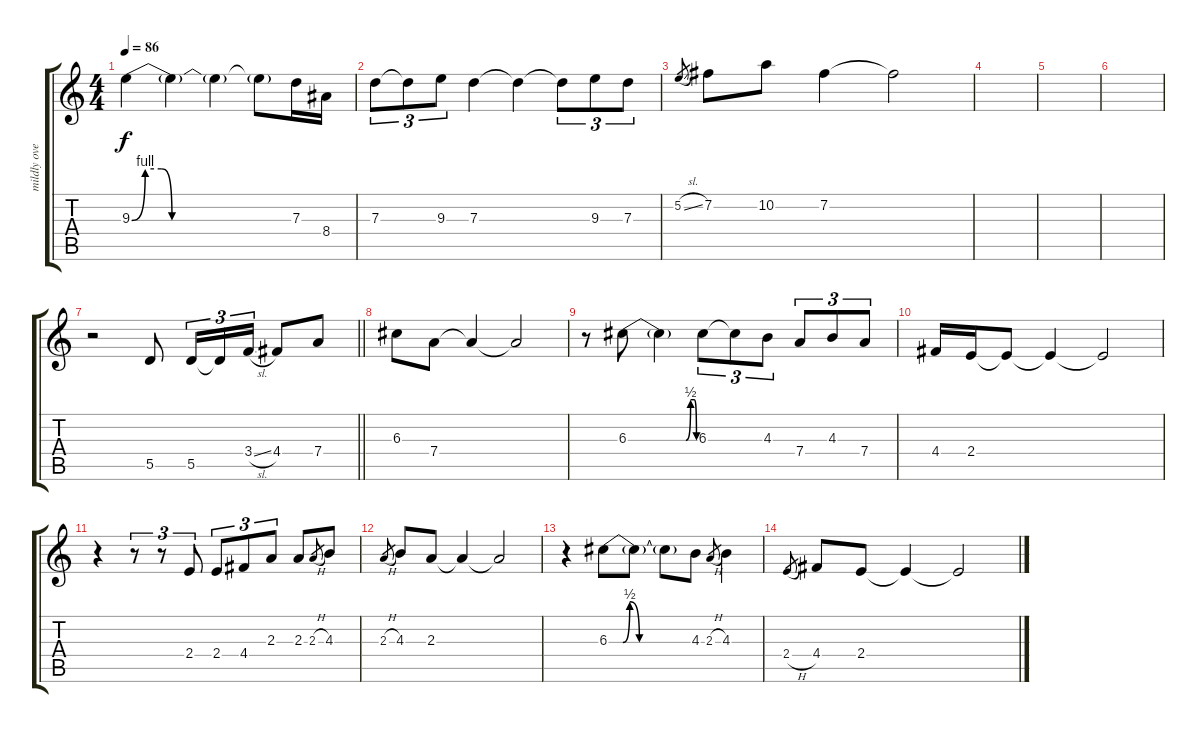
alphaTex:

\track ("mildly overdriven electric" "mildly ove") {instrument overdrivenguitar}
\staff {score tabs}
\tuning (E4 B3 G3 D3 A2 E2) {hide}
\ts (4 4)
\tempo 86
\clef g2
\ks c
9.3{be (custom 0 0 5 4 11 4 15 0 60 0)}.4{dy f} 9.3{t}.4 9.3{t}.4 9.3{t}.8 7.3.16 8.4.16 |
7.3.8{tu (3 2)} 7.3{t}.8{tu (3 2)} 9.3.8{tu (3 2)} 7.3.4 7.3{t}.4 7.3{t}.8{tu (3 2)} 9.3.8{tu (3 2)} 7.3.8{tu (3 2)} |
5.2{sl}.8{gr} 7.2.8 10.2.8 7.2.4 7.2{t}.2 |
|
|
|
\barLineRight lightlight
r.2 5.5.8 5.5.16{tu (3 2)} 5.5{t}.16{tu (3 2)} 3.4{sl}.16{tu (3 2)} 4.4.8 7.4.8 |
6.3.8 7.4.8 7.4{t}.4 7.4{t}.2 |
r.8 6.3{be (custom 0 0 30 0 49 0 53 2 56 2 58 0 60 0)}.8 6.3{t}.4 6.3.8{tu (3 2)} 6.3{t}.8{tu (3 2)} 4.3.8{tu (3 2)} 7.4.8{tu (3 2)} 4.3.8{tu (3 2)} 7.4.8{tu (3 2)} |
4.4.16 2.4.16 2.4{t}.8 2.4{t}.4 2.4{t}.2 |
r.4 r.8{tu (3 2)} r.8{tu (3 2)} 2.4.8{tu (3 2)} 2.4.8{tu (3 2)} 4.4.8{tu (3 2)} 2.3.8{tu (3 2)} 2.3.8 2.3{h}.8{gr} 4.3.8 |
2.3{h}.8{gr} 4.3.8 2.3.8{volume 1} 2.3{t}.4 2.3{t}.2 |
r.4{volume 13} 6.3{be (custom 0 0 10 0 15 2 22 0 30 0 60 0)}.8 6.3{t}.8 6.3{t}.8 4.3.8 2.3{h}.8{gr} 4.3.4 |
2.4{h}.8{gr} 4.4.8 2.4.8{volume 1} 2.4{t}.4 2.4{t}.2
